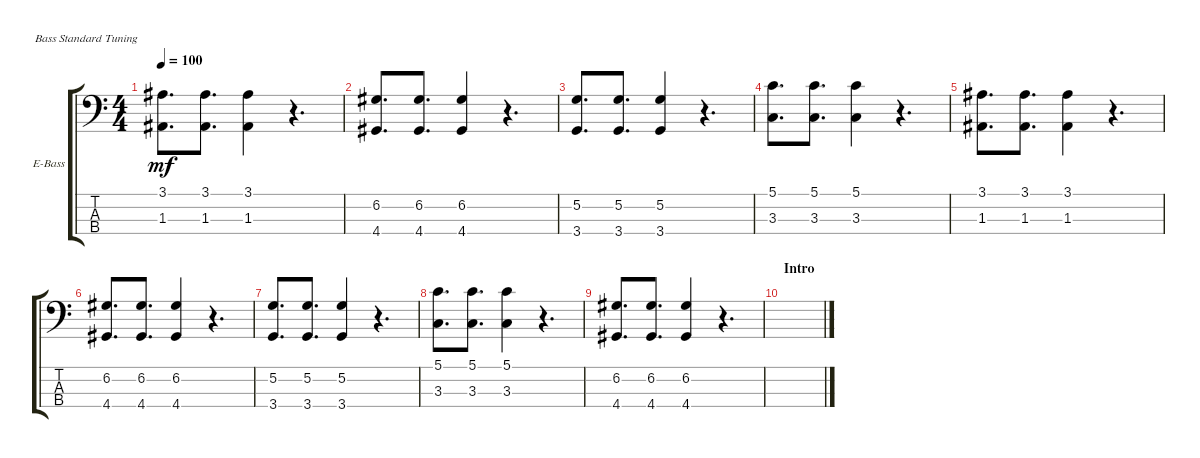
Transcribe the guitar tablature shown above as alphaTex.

\defaultSystemsLayout 4
\bracketExtendMode groupsimilarinstruments
\firstSystemTrackNameOrientation horizontal
\otherSystemsTrackNameOrientation horizontal
\track ("Wolstenholme Distorted Bass" "E-Bass") {instrument electricbassfinger}
\staff {score tabs}
\tuning (G2 D2 A1 E1)
\ts (4 4)
\tempo 100
\clef f4
\ks c
(1.3 3.1).8{d dy mf} (3.1 1.3).8{d} (3.1 1.3).4 r.4{d} |
(4.4 6.2).8{d} (6.2 4.4).8{d} (6.2 4.4).4 r.4{d} |
(5.2 3.4).8{d} (5.2 3.4).8{d} (5.2 3.4).4 r.4{d} |
(3.3 5.1).8{d} (3.3 5.1).8{d} (5.1 3.3).4 r.4{d} |
(1.3 3.1).8{d} (3.1 1.3).8{d} (3.1 1.3).4 r.4{d} |
(4.4 6.2).8{d} (6.2 4.4).8{d} (6.2 4.4).4 r.4{d} |
(5.2 3.4).8{d} (5.2 3.4).8{d} (5.2 3.4).4 r.4{d} |
(3.3 5.1).8{d} (3.3 5.1).8{d} (5.1 3.3).4 r.4{d} |
(4.4 6.2).8{d} (6.2 4.4).8{d} (6.2 4.4).4 r.4{d} |
\section ("" "Intro")
